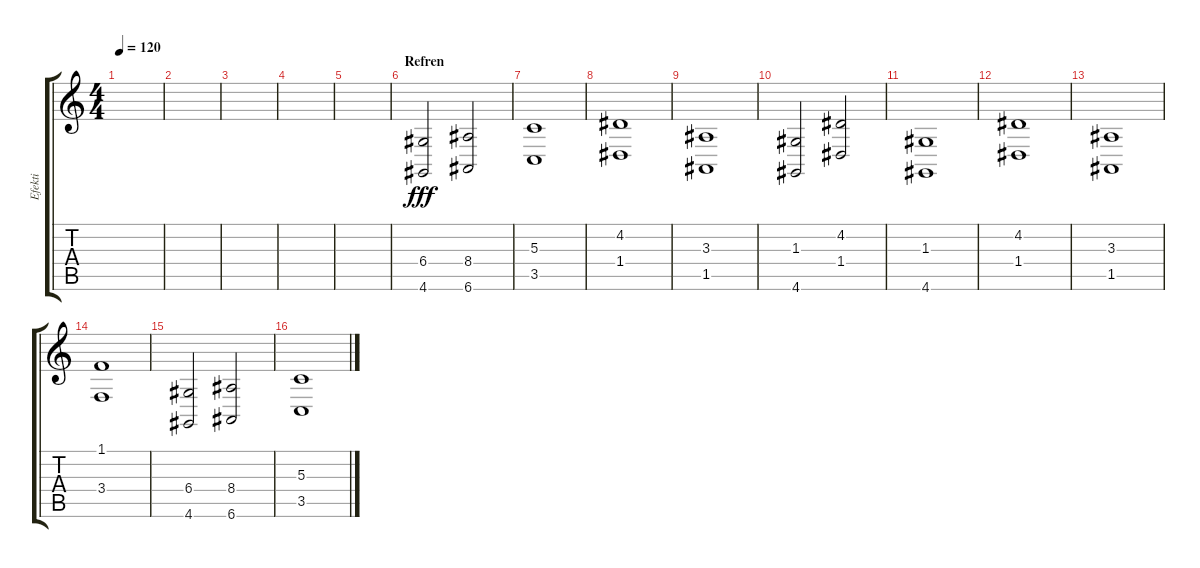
\track ("Efekti" "Efekti") {instrument synthbrass1}
\staff {score tabs}
\tuning (E4 B3 G3 D3 A2 E2) {hide}
\ts (4 4)
\tempo 120
\clef g2
\ks c
|
|
|
|
|
\section ("" "Refren")
(6.4 4.6).2{dy fff} (8.4 6.6).2 |
(5.3 3.5).1 |
(4.2 1.4).1 |
(3.3 1.5).1 |
(1.3 4.6).2 (4.2 1.4).2 |
(1.3 4.6).1 |
(4.2 1.4).1 |
(3.3 1.5).1 |
(1.1 3.4).1 |
(6.4 4.6).2{volume 13} (8.4 6.6).2 |
(5.3 3.5).1
